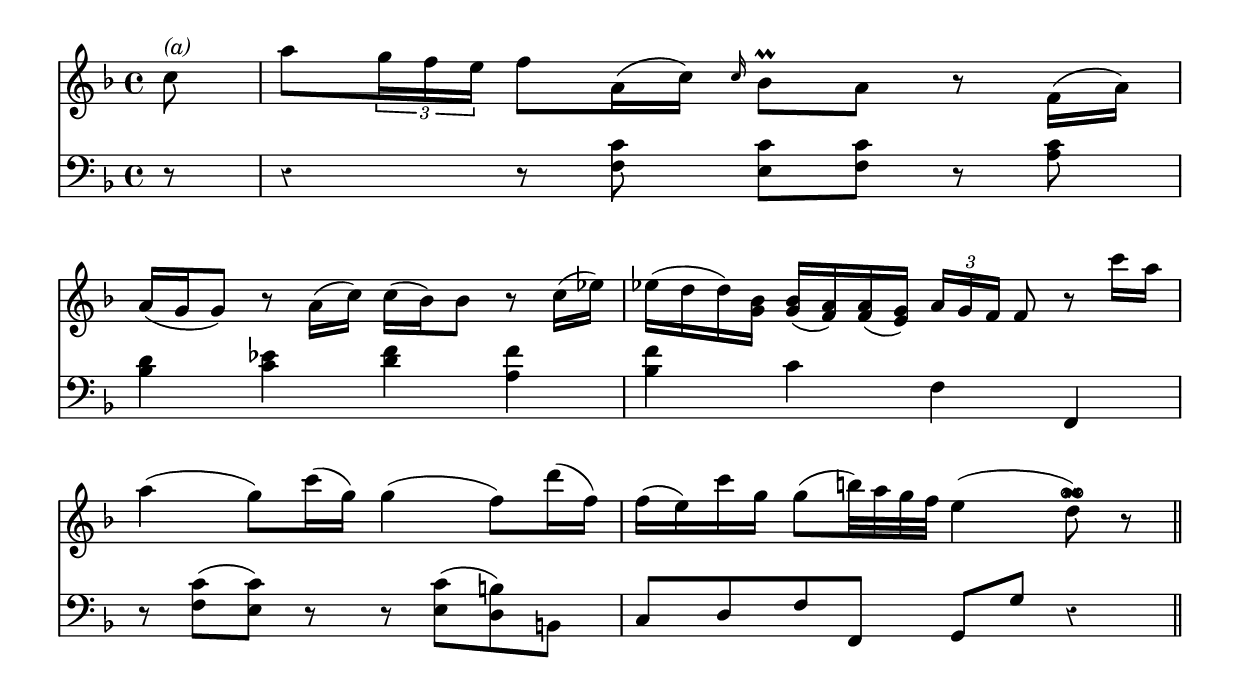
\version "2.6.3"
\include "english.ly"

\score {
  \relative c' <<
  \new Staff {
  \key f \major
  \time 4/4
  \partial 8*1 c'8^\markup { \italic {(a)} } | a'8[ \times 2/3 {g16 f16 e16]} f8[ a,16( c16)] \grace c16 \stemDown bf8\prall a8 r8 f16( a16) \break
  \stemUp a16( g16 g8) r8 \stemDown a16( c16) c16( bf16) bf8 r8 c16( ef16) | ef16( d16 d16) <g, bf>16 \stemUp <g bf>16( <f a>16) <f a>16( <e g>16) \times 2/3 {a16[ g16 f16]} f8 r8 \stemDown c''16 a16 \break
  a4( g8) c16( g16) g4( f8) d'16( f,16) | f16( e16) c'16 g16 g8[( b32) a32 g32 f32] e4( d8\prall\turn) r8 \bar "||"
  }

  \new Staff {
  \key f \major
  \clef bass
  \time 4/4
  \partial 8*1 r8 | \override Rest #'style = #'classical r4 r8 <f,, c'>8 <e c'>8 <f c'>8 r8 <a c>8 |
  <bf d>4 <c ef>4 <d f>4 <a f'>4 | <bf f'>4 c4 f,4 f,4 |
  r8 <f' c'>8( <e c'>8) r8 r8 \stemDown <e c'>8( <d b'>8) b8 | \stemUp c8 d8 f8 f,8 g8 g'8 r4
  }
>>

  \midi { \tempo 4 = 96 }
  \layout {
    indent = 0.0\cm
    \context {
      \Score
       \remove Bar_number_engraver
    }
  }
}
